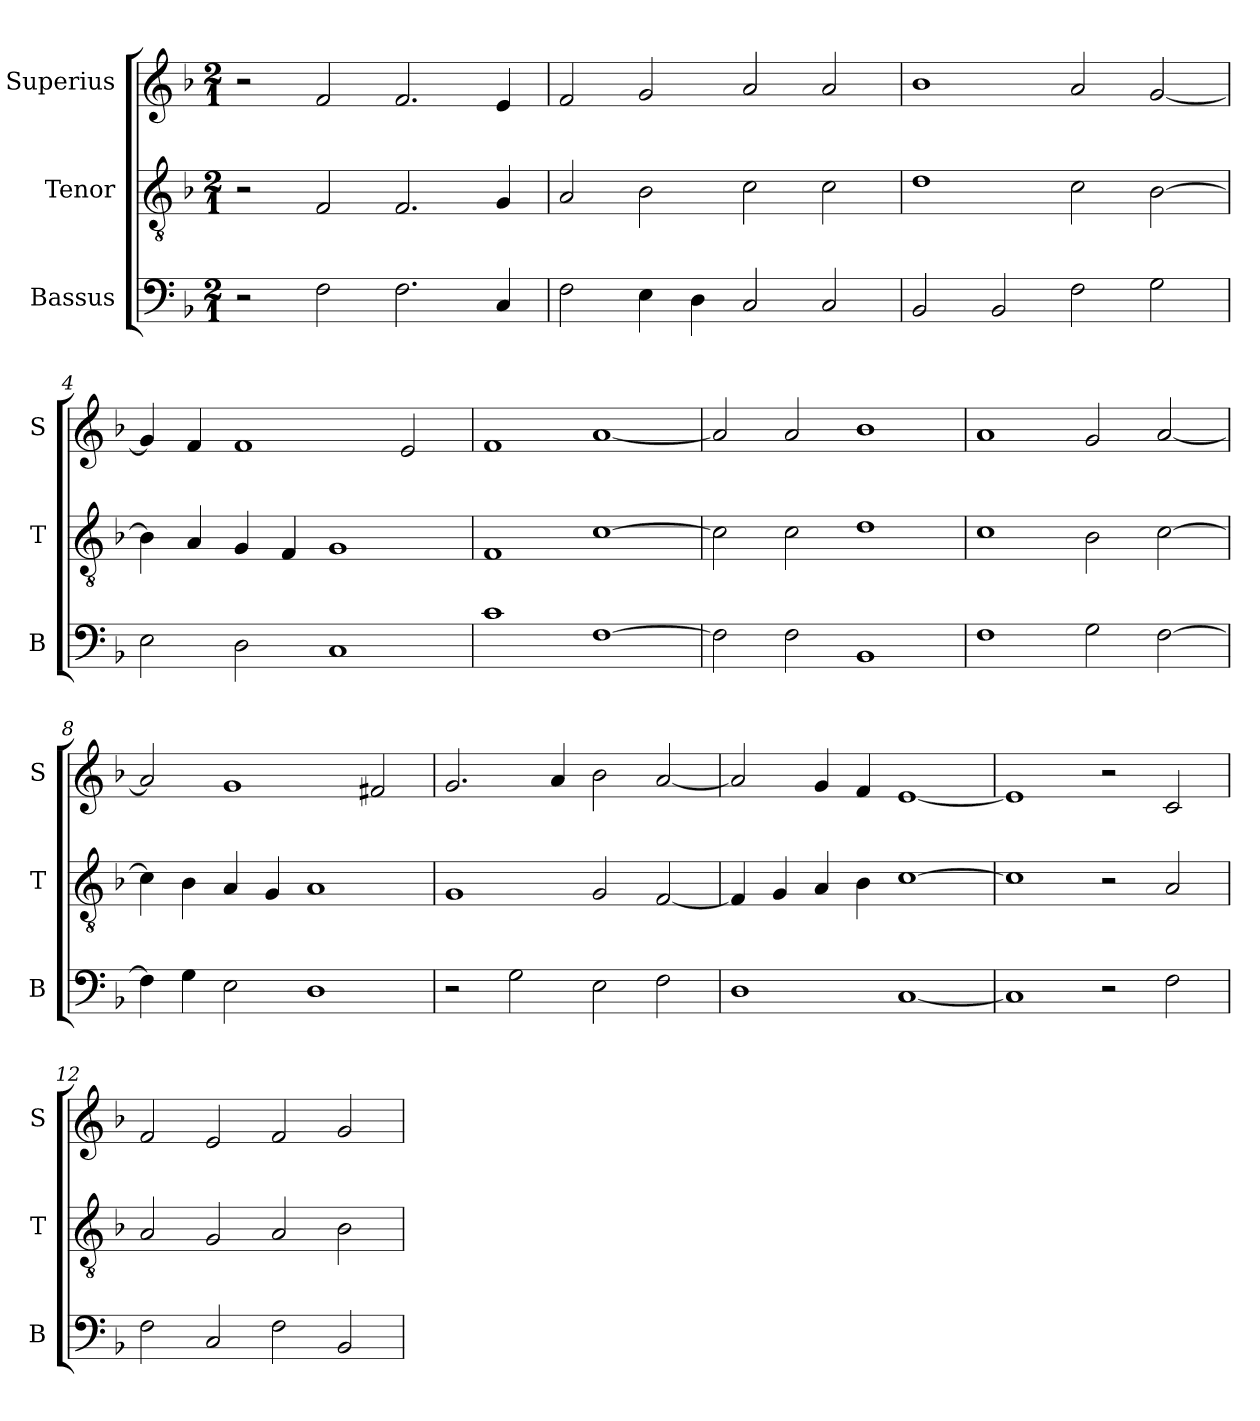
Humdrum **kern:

**kern	**kern	**kern
*part3	*part2	*part1
*staff3	*staff2	*staff1
*I"Bassus	*I"Tenor	*I"Superius
*I'B	*I'T	*I'S
*clefF4	*clefGv2	*clefG2
*k[b-]	*k[b-]	*k[b-]
*M2/1	*M2/1	*M2/1
=1	=1	=1
2r	2r	2r
2F\	2F/	2f/
2.F\	2.F/	2.f/
4C/	4G/	4e/
=2	=2	=2
2F\	2A/	2f/
4E\	2B-\	2g/
4D\	.	.
2C/	2c\	2a/
2C/	2c\	2a/
=3	=3	=3
2BB-/	1d	1b-
2BB-/	.	.
2F\	2c\	2a/
2G\	[2B-\	[2g/
=4	=4	=4
2E\	4B-\]	4g/]
.	4A/	4f/
2D\	4G/	1f
.	4F/	.
1C	1G	.
.	.	2e/
=5	=5	=5
1c	1F	1f
[1F	[1c	[1a
=6	=6	=6
2F\]	2c\]	2a/]
2F\	2c\	2a/
1BB-	1d	1b-
=7	=7	=7
1F	1c	1a
2G\	2B-\	2g/
[2F\	[2c\	[2a/
=8	=8	=8
4F\]	4c\]	2a/]
4G\	4B-\	.
2E\	4A/	1g
.	4G/	.
1D	1A	.
.	.	2f#X/
=9	=9	=9
2r	1G	2.g/
2G\	.	.
.	.	4a/
2E\	2G/	2b-\
2F\	[2F/	[2a/
=10	=10	=10
1D	4F/]	2a/]
.	4G/	.
.	4A/	4g/
.	4B-\	4f/
[1C	[1c	[1e
=11	=11	=11
1C]	1c]	1e]
2r	2r	2r
2F\	2A/	2c/
=12	=12	=12
2F\	2A/	2f/
2C/	2G/	2e/
2F\	2A/	2f/
2BB-/	2B-\	2g/
=	=	=
*-	*-	*-
